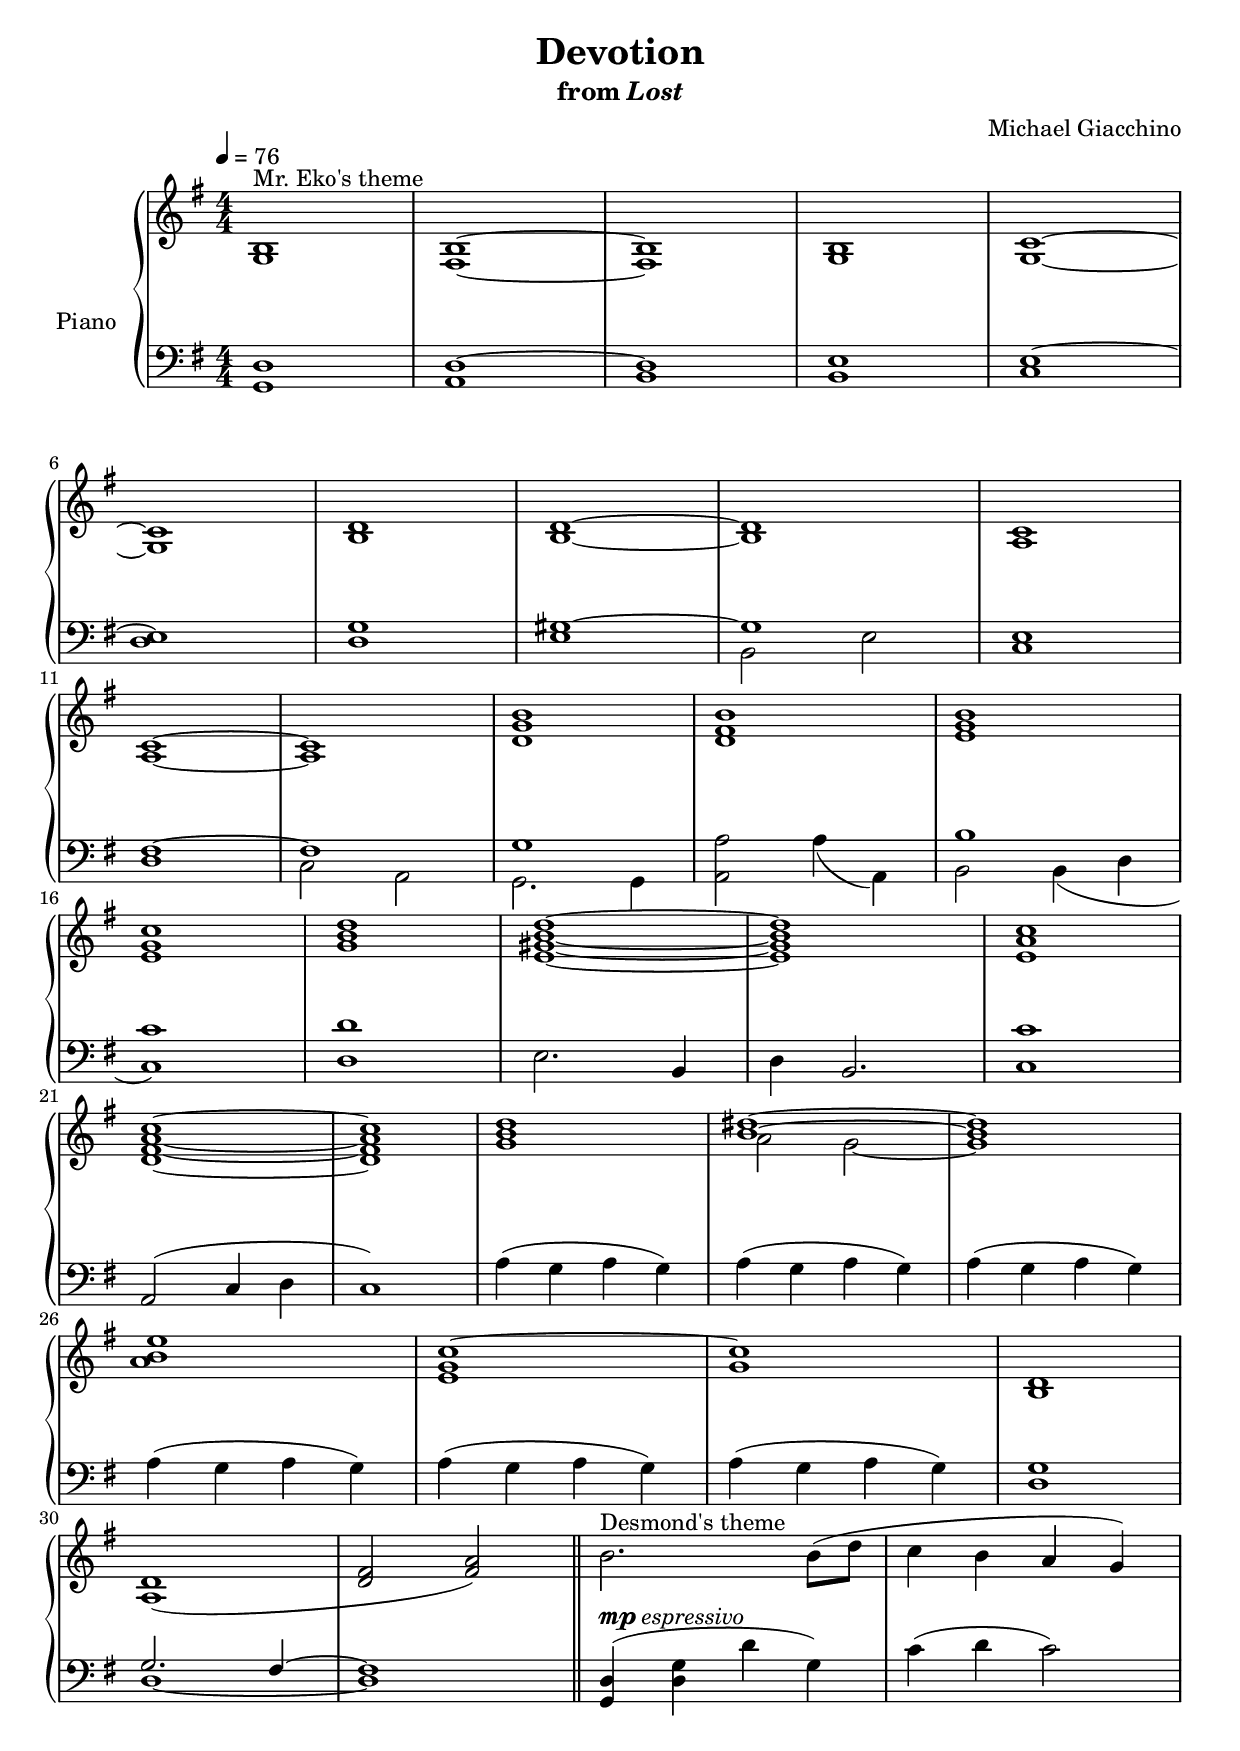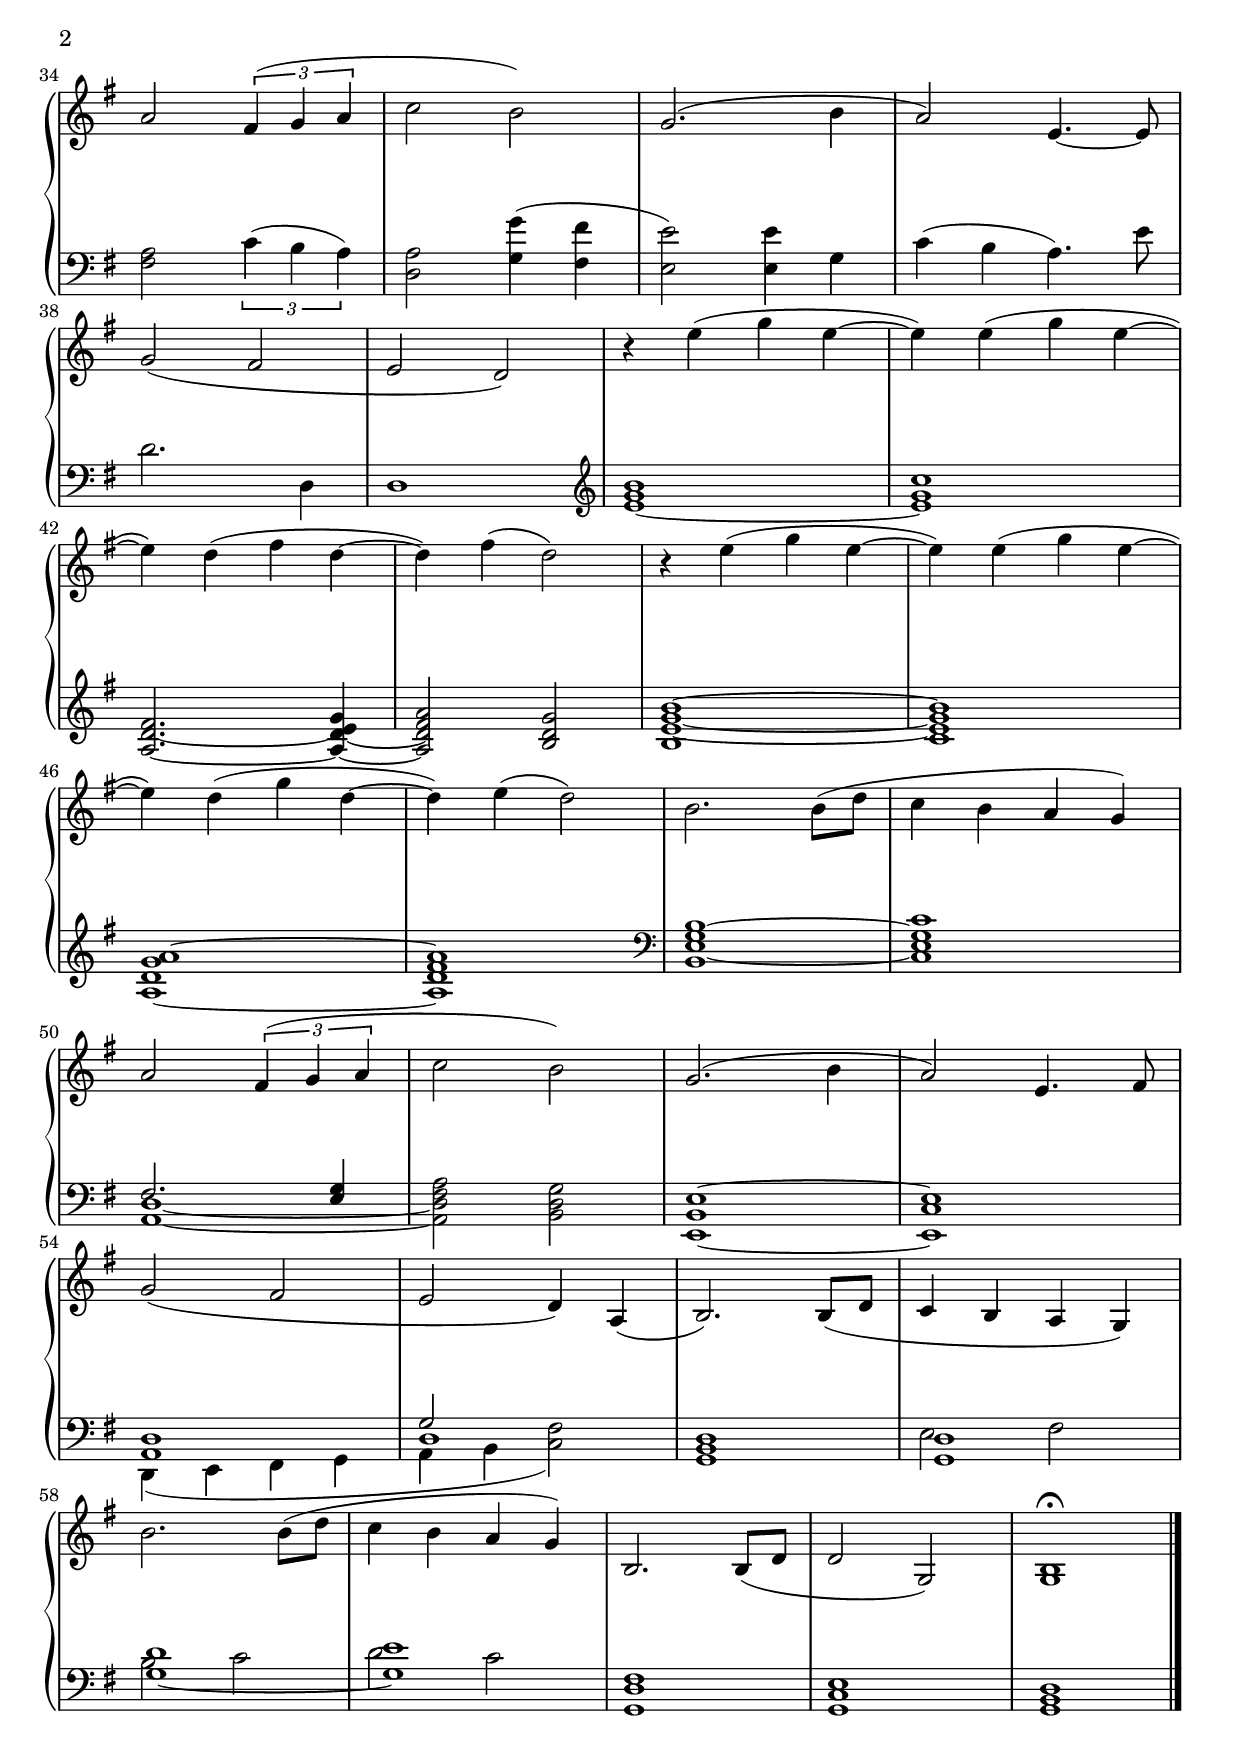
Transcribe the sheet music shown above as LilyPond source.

\version "2.12.2"

\header {
  title = "Devotion"
  subtitle = \markup { "from" \italic "Lost" }
  composer = "Michael Giacchino"
}

global = {
  \tempo 4 = 76
  \key g \major
  \time 4/4
  \numericTimeSignature
  s1*31
  \bar "||"
  s1*31
  \bar "|."
}

upper = \relative c' {
  \clef treble
  <g b>1^"Mr. Eko's theme"
  <fis b>~
  <fis b>
  <g b>
  <g c>~
  \break

  <g c>
  <b d>
  <b d>~
  <b d>
  <a c>
  \break

  <a c>~
  <a c>
  <d g b>
  <d fis b>
  <e g b>
  \break

  <e g c>
  <g b d>
  <e gis b d>~
  <e gis b d>
  <e a c>
  \break

  <d fis a c>~
  <d fis a c>
  <g b d>
  <<
    {
      <b dis>~
      <b dis>
      \break
    }
  \\
    {
      a2 g~
      g1
    }
  >>

  <a b e>
  <e g c~>
  <g c>
  <b, d>
  \break

  <a d>1(
  <d fis>2 <fis a>)
  \bar "||"
  b2.^"Desmond's theme" b8( d
  c4 b a g)
  \break

  a2 \times 2/3 { fis4( g a }
  c2 b)
  g2.( b4
  a2) e4.~ e8
  \break

  g2( fis
  e d)
  r4 e'4( g e~
  e) e( g e~
  \break

  e) d( fis d~
  d) fis( d2)
  r4 e( g e~
  e) e( g e~
  \break

  e) d( g d~
  d) e( d2)
  b2. b8( d
  c4 b a g)
  \break

  a2 \times 2/3 { fis4( g a }
  c2 b)
  g2.( b4
  a2) e4. fis8
  \break

  g2( fis
  e d4) a(
  b2.) b8( d
  c4 b a g)
  \break

  b'2. b8( d
  c4 b a g)
  b,2. b8( d
  d2 g,)
  <g b>1\fermata
}

lower = \relative c {
  \clef bass
  <g d'>1
  <a d~>
  <b d>
  <b e>
  <c e~>

  <d e>
  <d g>
  <<
    {
      <e gis~>
      gis
      s1

      <d fis~>
      fis
      g
      s1
      b

      s1
    }
  \\
    {
      s1
      b,2 e
      <c e>1

      s1
      c2 a
      g2. g4
      <a a'>2 a'4( a,)
      b2 b4( d

      <c c'>1)
    }
  >>
  <d d'>
  e2. b4
  d b2.
  <c c'>1

  a2( c4 d
  c1)
  a'4( g a g)
  a( g a g)
  a( g a g)

  a( g a g)
  a( g a g)
  a( g a g)
  <d g>1

  <<
    {
      g2. fis4~
      fis1
    }
  \\
    {
      d1~
      d
    }
  >>
  <g, d'>4( <d' g> d' g,)
  c( d c2)

  <fis, a> \times 2/3 { c'4( b a) }
  <d, a'>2 <g g'>4( <fis fis'>
  <e e'>2) <e e'>4 g
  c4( b a4.) e'8

  d2. d,4
  d1
  \clef treble
  <e'~ g b>
  <e g c>

  <a,~ d_~ fis>2. <a~ d_~ e g>4
  <a d fis a>2 <b d g>
  <b e~ g~ b~>1
  <c e g b>

  <a~ d g a~>
  <a d fis a>
  \clef bass
  <b, e~ g~ b>
  <c e g c>

  <<
    {
      fis2. <e g>4
      s1
    }
  \\
    {
      <a, d>1~
      <a d fis a>2 <b d g>
    }
  >>
  <e,~ b' e~>1
  <e c' e>

  <<
    {
      s1
      g'2
    }
  \\
    {
      d,4( e fis g
      a b <c fis>2)
      s1
      e2 fis

      b c
      d c
    }
  \\
    {
      <a, d>1
      d
      <g, b d>
      <g d'>

      <g'_~ d'>
      <g e'>
      <g, d' fis>
      <g c e>
      <g b d>
    }
  \\
  >>
}

dynamics = {
  s1*23\mp
  s4\< s4*6 s4\!
  s4\mf\>s8*5 s8\!
  s4\mp\>s8*13 s8\!
  s1*2\p
  s32*31\< s32\!
  s1*2-\markup { \dynamic "mp" "espressivo" }
  s32*31\< s32\!
  s32*17\mf s32*14\> s32\!
  s1*2\mp
  s32*63\> s32\!
  s1*4\p
  s32*63\< s32\!
  s4 s4\mf s32*31\> s32\! s2\p
  s1*2
  s32*31\< s32\!
  s4\mf s32*22\> s32\! s32
  s1*8\mp
  s32*63\> s32\!
  s1\pp
}

pedal = {
}

chordnames = \chordmode {
}

\include "../template_piano_solo.ly"
